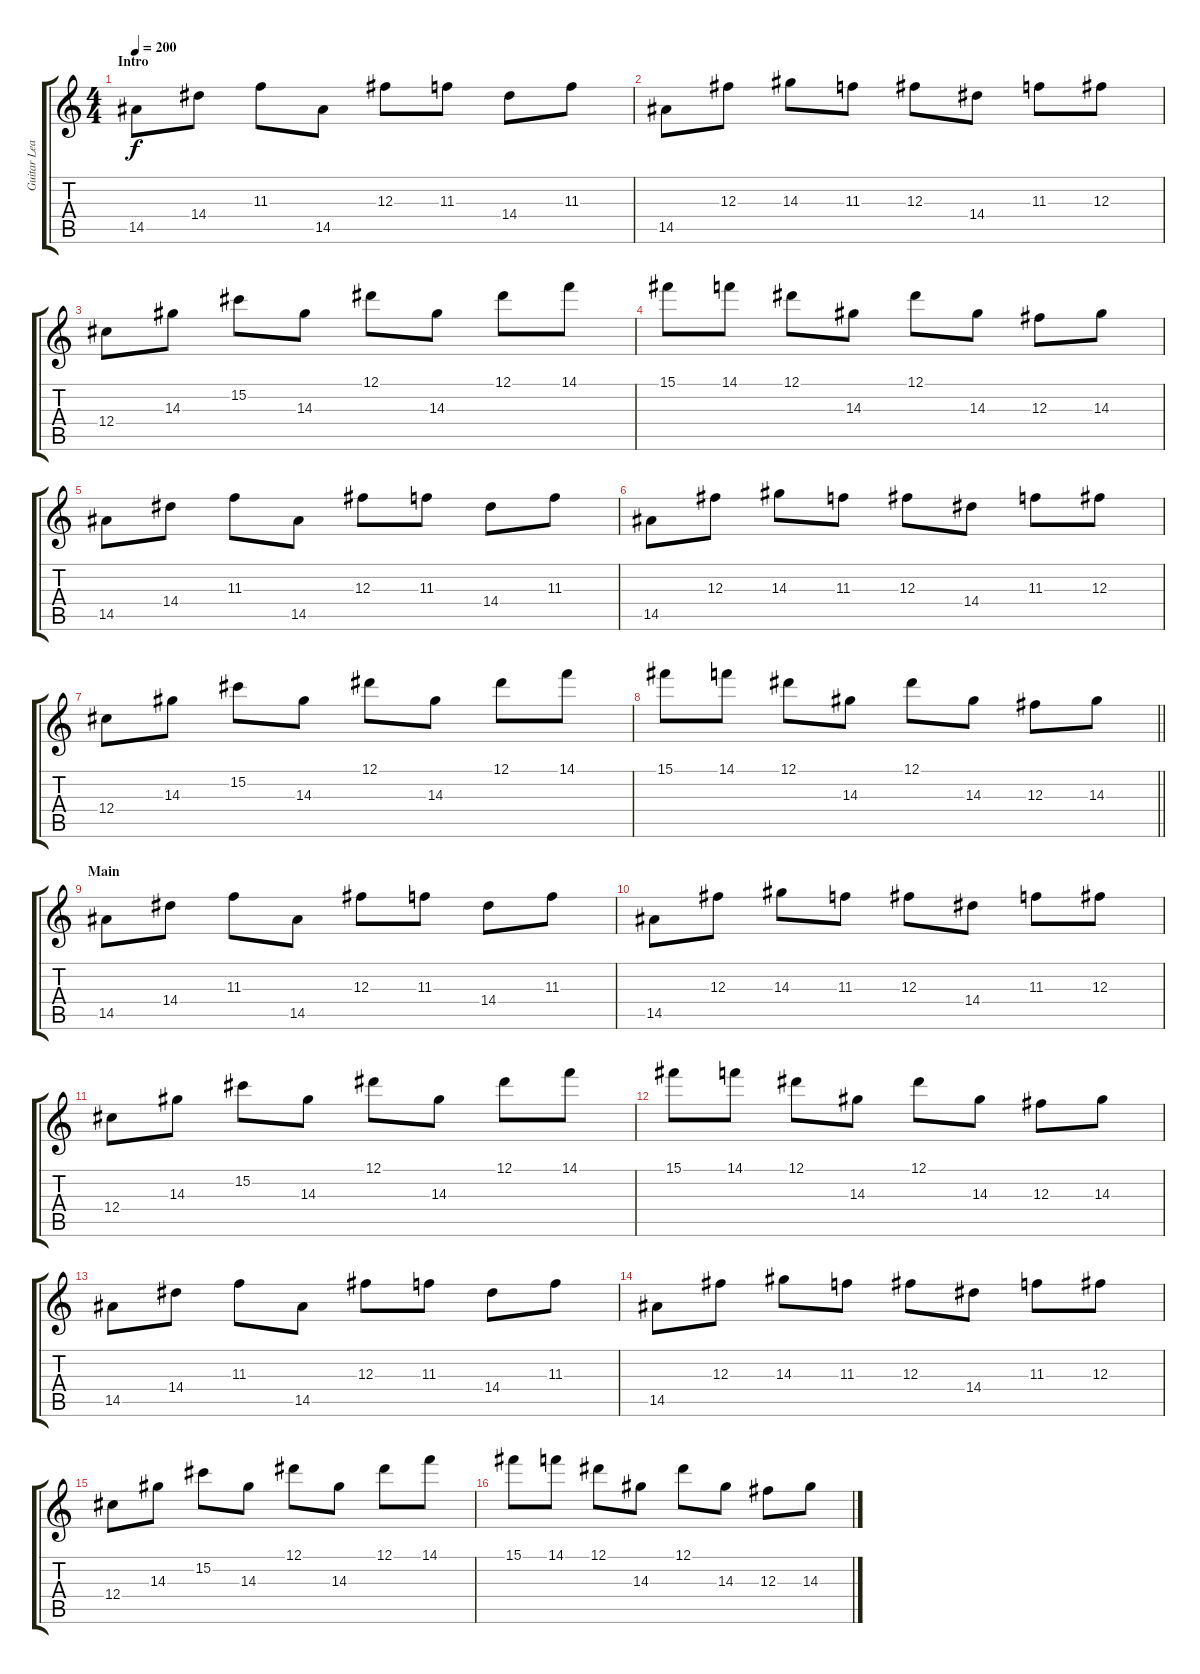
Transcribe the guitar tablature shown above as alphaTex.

\track ("Guitar Lead" "Guitar Lea") {instrument distortionguitar}
\staff {score tabs}
\tuning (Eb4 Bb3 Gb3 Db3 Ab2 Db2) {hide}
\ts (4 4)
\section ("" "Intro")
\tempo 200
\clef g2
\ks c
14.5.8{dy f instrument distortionguitar} 14.4.8 11.3.8 14.5.8 12.3.8 11.3.8 14.4.8 11.3.8 |
14.5.8 12.3.8 14.3.8 11.3.8 12.3.8 14.4.8 11.3.8 12.3.8 |
12.4.8 14.3.8 15.2.8 14.3.8 12.1.8 14.3.8 12.1.8 14.1.8 |
15.1.8 14.1.8 12.1.8 14.3.8 12.1.8 14.3.8 12.3.8 14.3.8 |
14.5.8 14.4.8 11.3.8 14.5.8 12.3.8 11.3.8 14.4.8 11.3.8 |
14.5.8 12.3.8 14.3.8 11.3.8 12.3.8 14.4.8 11.3.8 12.3.8 |
12.4.8 14.3.8 15.2.8 14.3.8 12.1.8 14.3.8 12.1.8 14.1.8 |
\barLineRight lightlight
15.1.8 14.1.8 12.1.8 14.3.8 12.1.8 14.3.8 12.3.8 14.3.8 |
\section ("" "Main")
14.5.8 14.4.8 11.3.8 14.5.8 12.3.8 11.3.8 14.4.8 11.3.8 |
14.5.8 12.3.8 14.3.8 11.3.8 12.3.8 14.4.8 11.3.8 12.3.8 |
12.4.8 14.3.8 15.2.8 14.3.8 12.1.8 14.3.8 12.1.8 14.1.8 |
15.1.8 14.1.8 12.1.8 14.3.8 12.1.8 14.3.8 12.3.8 14.3.8 |
14.5.8 14.4.8 11.3.8 14.5.8 12.3.8 11.3.8 14.4.8 11.3.8 |
14.5.8 12.3.8 14.3.8 11.3.8 12.3.8 14.4.8 11.3.8 12.3.8 |
12.4.8 14.3.8 15.2.8 14.3.8 12.1.8 14.3.8 12.1.8 14.1.8 |
15.1.8 14.1.8 12.1.8 14.3.8 12.1.8 14.3.8 12.3.8 14.3.8
